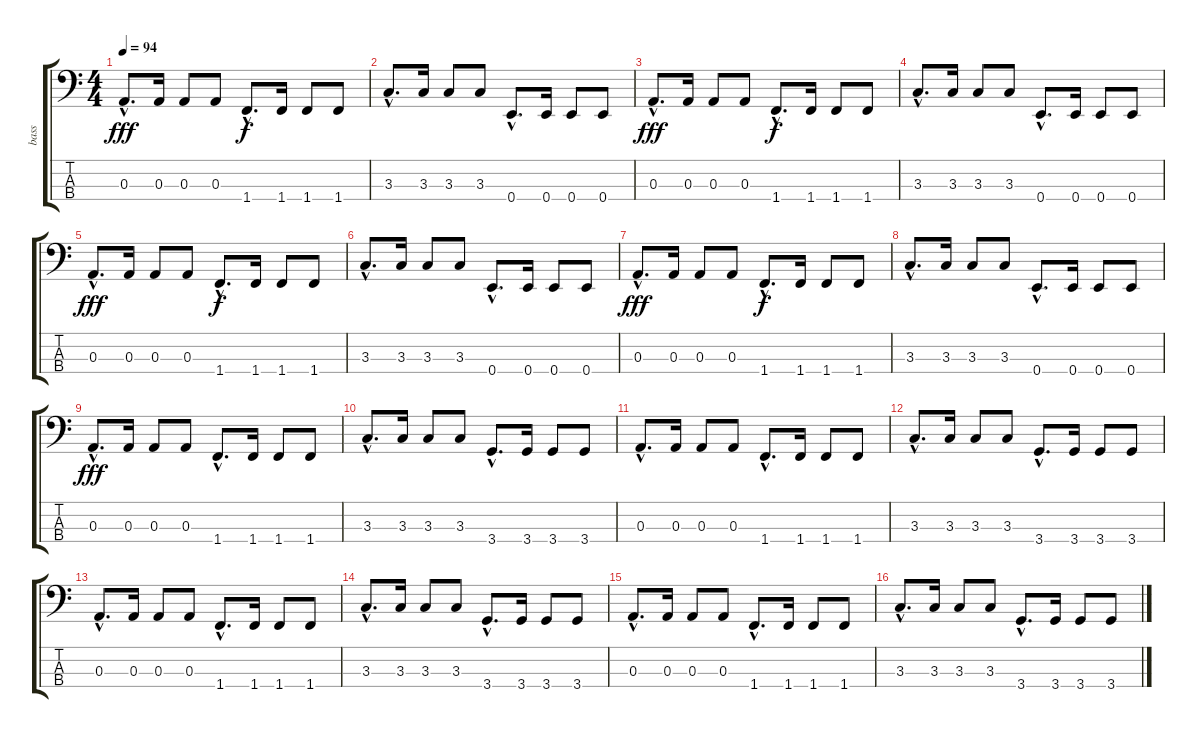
\track ("bass" "bass") {instrument synthbass2}
\staff {score tabs}
\tuning (G2 D2 A1 E1) {hide}
\ts (4 4)
\tempo 94
\clef f4
\ks c
0.3{hac}.8{d dy fff instrument synthbass2} 0.3.16 0.3.8 0.3.8 1.4{hac}.8{d dy f} 1.4.16 1.4.8 1.4.8 |
3.3{hac}.8{d} 3.3.16 3.3.8 3.3.8 0.4{hac}.8{d} 0.4.16 0.4.8 0.4.8 |
0.3{hac}.8{d dy fff} 0.3.16 0.3.8 0.3.8 1.4{hac}.8{d dy f} 1.4.16 1.4.8 1.4.8 |
3.3{hac}.8{d} 3.3.16 3.3.8 3.3.8 0.4{hac}.8{d} 0.4.16 0.4.8 0.4.8 |
0.3{hac}.8{d dy fff} 0.3.16 0.3.8 0.3.8 1.4{hac}.8{d dy f} 1.4.16 1.4.8 1.4.8 |
3.3{hac}.8{d} 3.3.16 3.3.8 3.3.8 0.4{hac}.8{d} 0.4.16 0.4.8 0.4.8 |
0.3{hac}.8{d dy fff} 0.3.16 0.3.8 0.3.8 1.4{hac}.8{d dy f} 1.4.16 1.4.8 1.4.8 |
3.3{hac}.8{d} 3.3.16 3.3.8 3.3.8 0.4{hac}.8{d} 0.4.16 0.4.8 0.4.8 |
0.3{hac}.8{d dy fff} 0.3.16 0.3.8 0.3.8 1.4{hac}.8{d} 1.4.16 1.4.8 1.4.8 |
3.3{hac}.8{d} 3.3.16 3.3.8 3.3.8 3.4{hac}.8{d} 3.4.16 3.4.8 3.4.8 |
0.3{hac}.8{d} 0.3.16 0.3.8 0.3.8 1.4{hac}.8{d} 1.4.16 1.4.8 1.4.8 |
3.3{hac}.8{d} 3.3.16 3.3.8 3.3.8 3.4{hac}.8{d} 3.4.16 3.4.8 3.4.8 |
0.3{hac}.8{d} 0.3.16 0.3.8 0.3.8 1.4{hac}.8{d} 1.4.16 1.4.8 1.4.8 |
3.3{hac}.8{d} 3.3.16 3.3.8 3.3.8 3.4{hac}.8{d} 3.4.16 3.4.8 3.4.8 |
0.3{hac}.8{d} 0.3.16 0.3.8 0.3.8 1.4{hac}.8{d} 1.4.16 1.4.8 1.4.8 |
3.3{hac}.8{d} 3.3.16 3.3.8 3.3.8 3.4{hac}.8{d} 3.4.16 3.4.8 3.4.8
